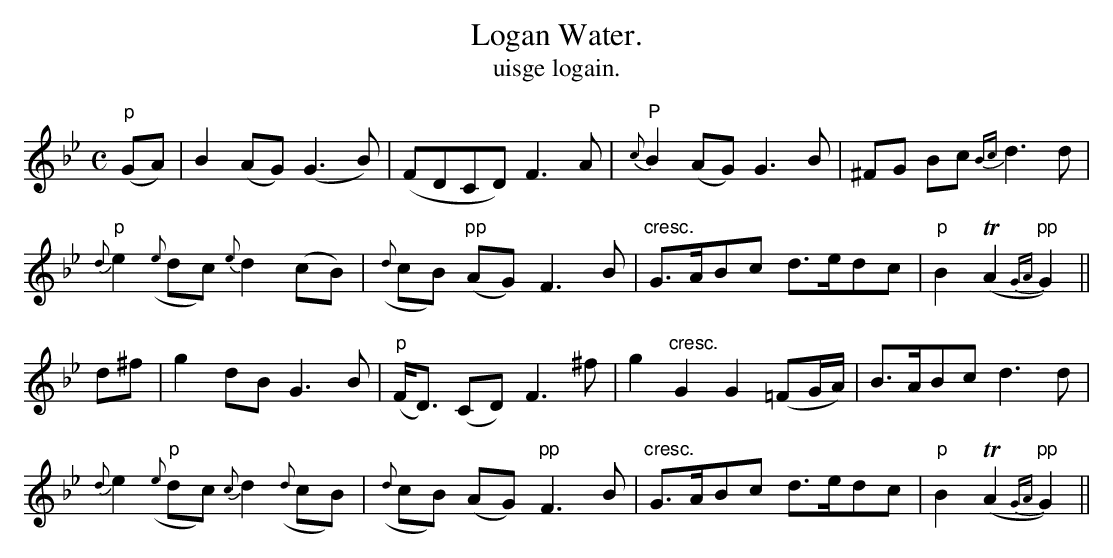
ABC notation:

X:1
T: Logan Water.
T: uisge logain.
M: C
L: 1/8
K: Gm
"p"(GA)|B2 (AG) (G3 B)|(FDCD) F3A|"P"{c}B2 (AG) G3 B|^FG Bc {Bc}d3 d|
"p"{d}e2 ({e}dc) {e}d2 (cB)|({d}cB) "pp"(AG) F3 B|"cresc."G>ABc d>edc|"p"B2 T(A2 "pp"{GA}G2)||
d^f|g2 dB G3 B|"p"(F<D) (CD) F3 ^f|g2 "cresc."G2 G2(=FG/A/)|B>ABc d3 d|
{d}e2 "p"({e}dc) {c}d2 ({d}cB)|({d}cB) (AG) "pp"F3 B|"cresc."G>ABc d>edc|"p"B2 T(A2 "pp"{GA}G2)||
